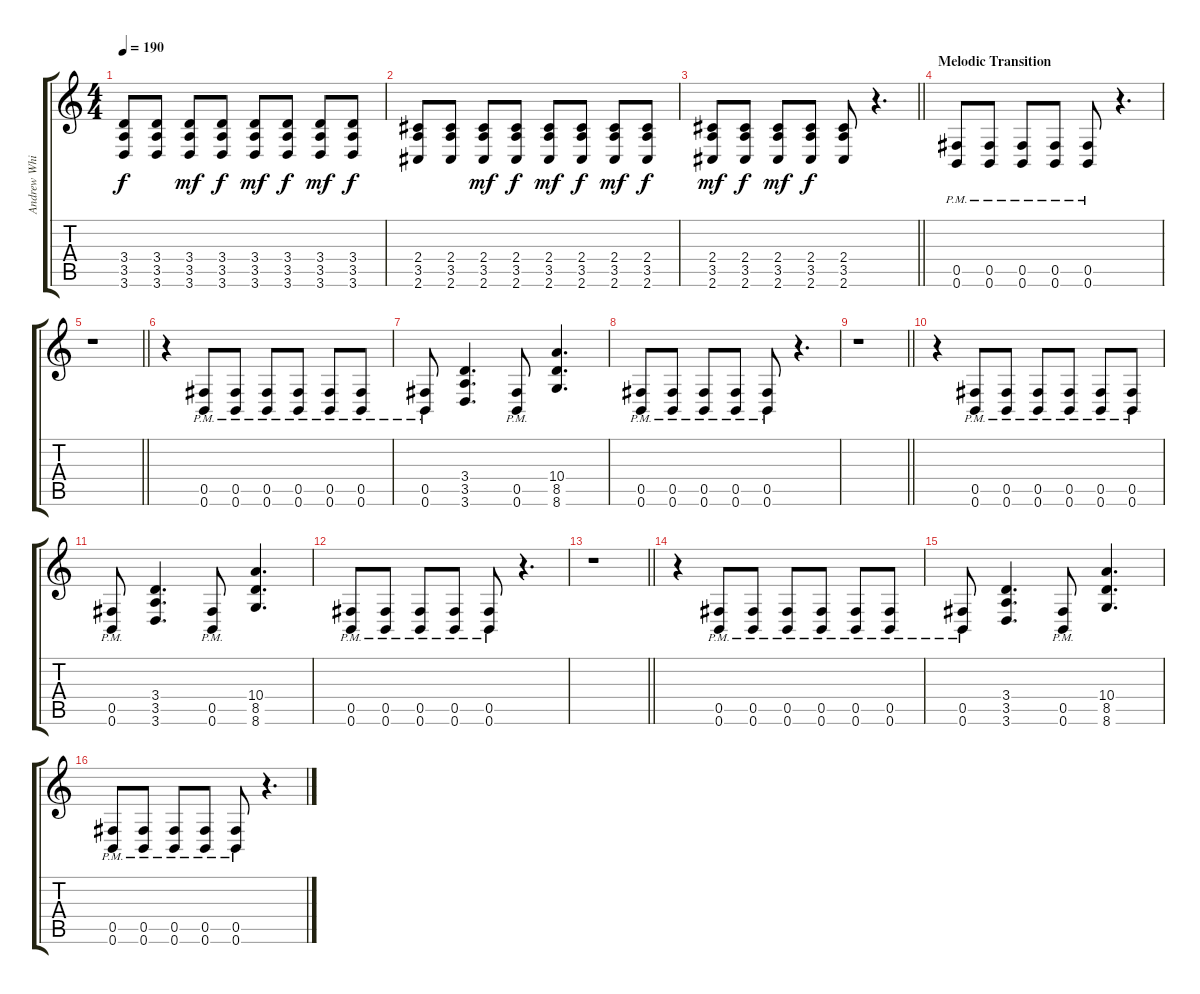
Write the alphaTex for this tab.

\track ("Andrew Whiting" "Andrew Whi") {instrument distortionguitar}
\staff {score tabs}
\tuning (Db4 Ab3 E3 B2 Gb2 B1) {hide}
\ts (4 4)
\tempo 190
\clef g2
\ks c
(3.4 3.5 3.6).8{dy f} (3.4 3.5 3.6).8 (3.4 3.5 3.6).8{dy mf} (3.4 3.5 3.6).8{dy f} (3.4 3.5 3.6).8{dy mf} (3.4 3.5 3.6).8{dy f} (3.4 3.5 3.6).8{dy mf} (3.4 3.5 3.6).8{dy f} |
(2.4 3.5 2.6).8 (2.4 3.5 2.6).8 (2.4 3.5 2.6).8{dy mf} (2.4 3.5 2.6).8{dy f} (2.4 3.5 2.6).8{dy mf} (2.4 3.5 2.6).8{dy f} (2.4 3.5 2.6).8{dy mf} (2.4 3.5 2.6).8{dy f} |
\barLineRight lightlight
(2.4 3.5 2.6).8{dy mf} (2.4 3.5 2.6).8{dy f} (2.4 3.5 2.6).8{dy mf} (2.4 3.5 2.6).8{dy f} (2.4 3.5 2.6).8 r.4{d} |
\section ("" "Melodic Transition")
(0.5{pm} 0.6{pm}).8 (0.5{pm} 0.6{pm}).8 (0.5{pm} 0.6{pm}).8 (0.5{pm} 0.6{pm}).8 (0.5{pm} 0.6{pm}).8 r.4{d} |
\barLineRight lightlight
r.1 |
r.4 (0.5{pm} 0.6{pm}).8 (0.5{pm} 0.6{pm}).8 (0.5{pm} 0.6{pm}).8 (0.5{pm} 0.6{pm}).8 (0.5{pm} 0.6{pm}).8 (0.5{pm} 0.6{pm}).8 |
(0.5{pm} 0.6{pm}).8 (3.4 3.5 3.6).4{d} (0.5{pm} 0.6{pm}).8 (10.4 8.5 8.6).4{d} |
(0.5{pm} 0.6{pm}).8 (0.5{pm} 0.6{pm}).8 (0.5{pm} 0.6{pm}).8 (0.5{pm} 0.6{pm}).8 (0.5{pm} 0.6{pm}).8 r.4{d} |
\barLineRight lightlight
r.1 |
r.4 (0.5{pm} 0.6{pm}).8 (0.5{pm} 0.6{pm}).8 (0.5{pm} 0.6{pm}).8 (0.5{pm} 0.6{pm}).8 (0.5{pm} 0.6{pm}).8 (0.5{pm} 0.6{pm}).8 |
(0.5{pm} 0.6{pm}).8 (3.4 3.5 3.6).4{d} (0.5{pm} 0.6{pm}).8 (10.4 8.5 8.6).4{d} |
(0.5{pm} 0.6{pm}).8 (0.5{pm} 0.6{pm}).8 (0.5{pm} 0.6{pm}).8 (0.5{pm} 0.6{pm}).8 (0.5{pm} 0.6{pm}).8 r.4{d} |
\barLineRight lightlight
r.1 |
r.4 (0.5{pm} 0.6{pm}).8 (0.5{pm} 0.6{pm}).8 (0.5{pm} 0.6{pm}).8 (0.5{pm} 0.6{pm}).8 (0.5{pm} 0.6{pm}).8 (0.5{pm} 0.6{pm}).8 |
(0.5{pm} 0.6{pm}).8 (3.4 3.5 3.6).4{d} (0.5{pm} 0.6{pm}).8 (10.4 8.5 8.6).4{d} |
(0.5{pm} 0.6{pm}).8 (0.5{pm} 0.6{pm}).8 (0.5{pm} 0.6{pm}).8 (0.5{pm} 0.6{pm}).8 (0.5{pm} 0.6{pm}).8 r.4{d}
